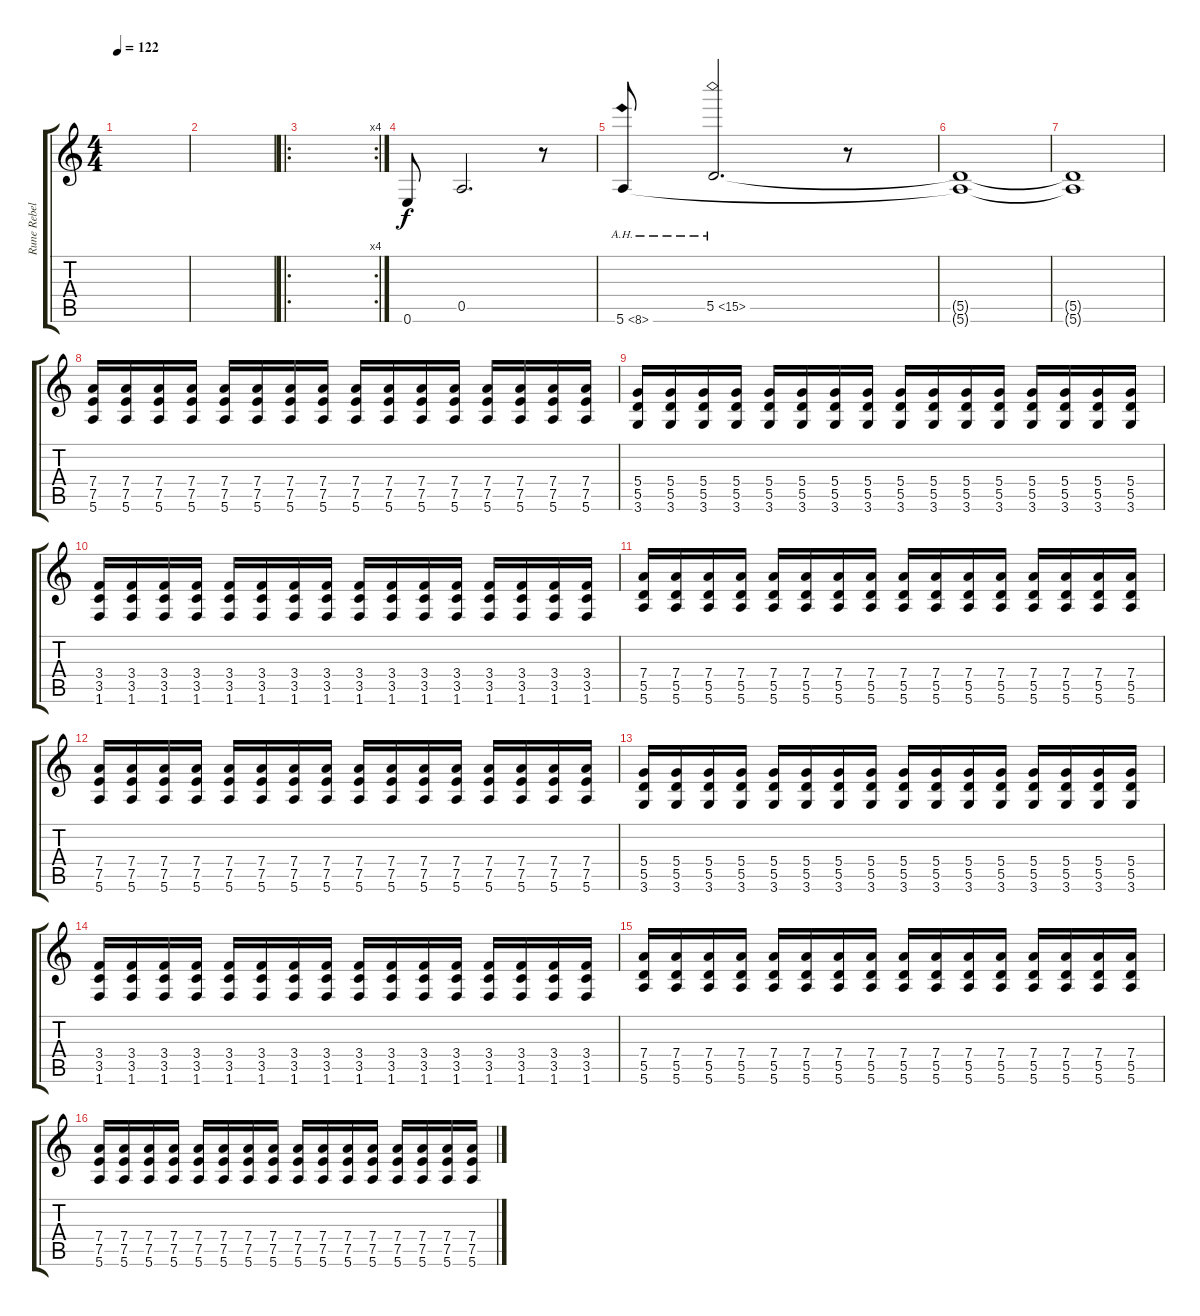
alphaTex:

\track ("Rune Rebellion" "Rune Rebel") {instrument overdrivenguitar}
\staff {score tabs}
\tuning (E4 B3 G3 D3 A2 E2) {hide}
\ts (4 4)
\tempo 122
\clef g2
\ks c
|
|
\ro
\rc 4
|
0.6.8 0.5.2{d} r.8 |
5.6{ah 3}.8 5.5{ah 10}.2{d} r.8 |
(5.5{t} 5.6{t}).1 |
(5.5{t} 5.6{t}).1 |
(7.4 7.5 5.6).16 (7.4 7.5 5.6).16 (7.4 7.5 5.6).16 (7.4 7.5 5.6).16 (7.4 7.5 5.6).16 (7.4 7.5 5.6).16 (7.4 7.5 5.6).16 (7.4 7.5 5.6).16 (7.4 7.5 5.6).16 (7.4 7.5 5.6).16 (7.4 7.5 5.6).16 (7.4 7.5 5.6).16 (7.4 7.5 5.6).16 (7.4 7.5 5.6).16 (7.4 7.5 5.6).16 (7.4 7.5 5.6).16 |
(5.4 5.5 3.6).16 (5.4 5.5 3.6).16 (5.4 5.5 3.6).16 (5.4 5.5 3.6).16 (5.4 5.5 3.6).16 (5.4 5.5 3.6).16 (5.4 5.5 3.6).16 (5.4 5.5 3.6).16 (5.4 5.5 3.6).16 (5.4 5.5 3.6).16 (5.4 5.5 3.6).16 (5.4 5.5 3.6).16 (5.4 5.5 3.6).16 (5.4 5.5 3.6).16 (5.4 5.5 3.6).16 (5.4 5.5 3.6).16 |
(3.4 3.5 1.6).16 (3.4 3.5 1.6).16 (3.4 3.5 1.6).16 (3.4 3.5 1.6).16 (3.4 3.5 1.6).16 (3.4 3.5 1.6).16 (3.4 3.5 1.6).16 (3.4 3.5 1.6).16 (3.4 3.5 1.6).16 (3.4 3.5 1.6).16 (3.4 3.5 1.6).16 (3.4 3.5 1.6).16 (3.4 3.5 1.6).16 (3.4 3.5 1.6).16 (3.4 3.5 1.6).16 (3.4 3.5 1.6).16 |
(7.4 5.5 5.6).16 (7.4 5.5 5.6).16 (7.4 5.5 5.6).16 (7.4 5.5 5.6).16 (7.4 5.5 5.6).16 (7.4 5.5 5.6).16 (7.4 5.5 5.6).16 (7.4 5.5 5.6).16 (7.4 5.5 5.6).16 (7.4 5.5 5.6).16 (7.4 5.5 5.6).16 (7.4 5.5 5.6).16 (7.4 5.5 5.6).16 (7.4 5.5 5.6).16 (7.4 5.5 5.6).16 (7.4 5.5 5.6).16 |
(7.4 7.5 5.6).16 (7.4 7.5 5.6).16 (7.4 7.5 5.6).16 (7.4 7.5 5.6).16 (7.4 7.5 5.6).16 (7.4 7.5 5.6).16 (7.4 7.5 5.6).16 (7.4 7.5 5.6).16 (7.4 7.5 5.6).16 (7.4 7.5 5.6).16 (7.4 7.5 5.6).16 (7.4 7.5 5.6).16 (7.4 7.5 5.6).16 (7.4 7.5 5.6).16 (7.4 7.5 5.6).16 (7.4 7.5 5.6).16 |
(5.4 5.5 3.6).16 (5.4 5.5 3.6).16 (5.4 5.5 3.6).16 (5.4 5.5 3.6).16 (5.4 5.5 3.6).16 (5.4 5.5 3.6).16 (5.4 5.5 3.6).16 (5.4 5.5 3.6).16 (5.4 5.5 3.6).16 (5.4 5.5 3.6).16 (5.4 5.5 3.6).16 (5.4 5.5 3.6).16 (5.4 5.5 3.6).16 (5.4 5.5 3.6).16 (5.4 5.5 3.6).16 (5.4 5.5 3.6).16 |
(3.4 3.5 1.6).16 (3.4 3.5 1.6).16 (3.4 3.5 1.6).16 (3.4 3.5 1.6).16 (3.4 3.5 1.6).16 (3.4 3.5 1.6).16 (3.4 3.5 1.6).16 (3.4 3.5 1.6).16 (3.4 3.5 1.6).16 (3.4 3.5 1.6).16 (3.4 3.5 1.6).16 (3.4 3.5 1.6).16 (3.4 3.5 1.6).16 (3.4 3.5 1.6).16 (3.4 3.5 1.6).16 (3.4 3.5 1.6).16 |
(7.4 5.5 5.6).16 (7.4 5.5 5.6).16 (7.4 5.5 5.6).16 (7.4 5.5 5.6).16 (7.4 5.5 5.6).16 (7.4 5.5 5.6).16 (7.4 5.5 5.6).16 (7.4 5.5 5.6).16 (7.4 5.5 5.6).16 (7.4 5.5 5.6).16 (7.4 5.5 5.6).16 (7.4 5.5 5.6).16 (7.4 5.5 5.6).16 (7.4 5.5 5.6).16 (7.4 5.5 5.6).16 (7.4 5.5 5.6).16 |
(7.4 7.5 5.6).16 (7.4 7.5 5.6).16 (7.4 7.5 5.6).16 (7.4 7.5 5.6).16 (7.4 7.5 5.6).16 (7.4 7.5 5.6).16 (7.4 7.5 5.6).16 (7.4 7.5 5.6).16 (7.4 7.5 5.6).16 (7.4 7.5 5.6).16 (7.4 7.5 5.6).16 (7.4 7.5 5.6).16 (7.4 7.5 5.6).16 (7.4 7.5 5.6).16 (7.4 7.5 5.6).16 (7.4 7.5 5.6).16
